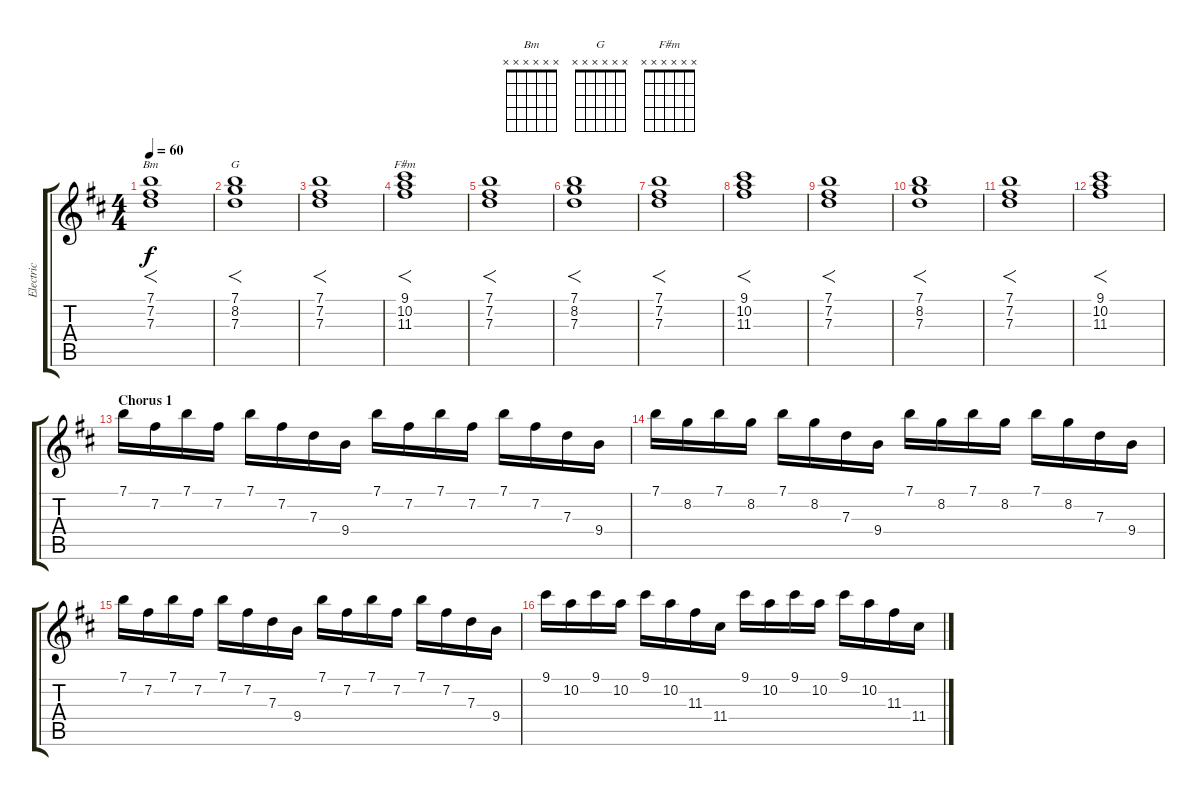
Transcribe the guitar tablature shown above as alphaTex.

\track ("Electric" "Electric") {instrument distortionguitar}
\staff {score tabs}
\tuning (E4 B3 G3 D3 A2 E2) {hide}
\chord ("Bm" x x x x x x)
\chord ("G" x x x x x x)
\chord ("F#m" x x x x x x)
\ts (4 4)
\tempo 60
\clef g2
\ks bminor
(7.1 7.2 7.3).1{f ch "Bm" dy f} |
(7.1 8.2 7.3).1{f ch "G"} |
(7.1 7.2 7.3).1{f} |
(9.1 10.2 11.3).1{f ch "F#m"} |
(7.1 7.2 7.3).1{f} |
(7.1 8.2 7.3).1{f} |
(7.1 7.2 7.3).1{f} |
(9.1 10.2 11.3).1{f} |
(7.1 7.2 7.3).1{f} |
(7.1 8.2 7.3).1{f} |
(7.1 7.2 7.3).1{f} |
(9.1 10.2 11.3).1{f} |
\section ("" "Chorus 1")
7.1.16 7.2.16 7.1.16 7.2.16 7.1.16 7.2.16 7.3.16 9.4.16 7.1.16 7.2.16 7.1.16 7.2.16 7.1.16 7.2.16 7.3.16 9.4.16 |
7.1.16 8.2.16 7.1.16 8.2.16 7.1.16 8.2.16 7.3.16 9.4.16 7.1.16 8.2.16 7.1.16 8.2.16 7.1.16 8.2.16 7.3.16 9.4.16 |
7.1.16 7.2.16 7.1.16 7.2.16 7.1.16 7.2.16 7.3.16 9.4.16 7.1.16 7.2.16 7.1.16 7.2.16 7.1.16 7.2.16 7.3.16 9.4.16 |
9.1.16 10.2.16 9.1.16 10.2.16 9.1.16 10.2.16 11.3.16 11.4.16 9.1.16 10.2.16 9.1.16 10.2.16 9.1.16 10.2.16 11.3.16 11.4.16
